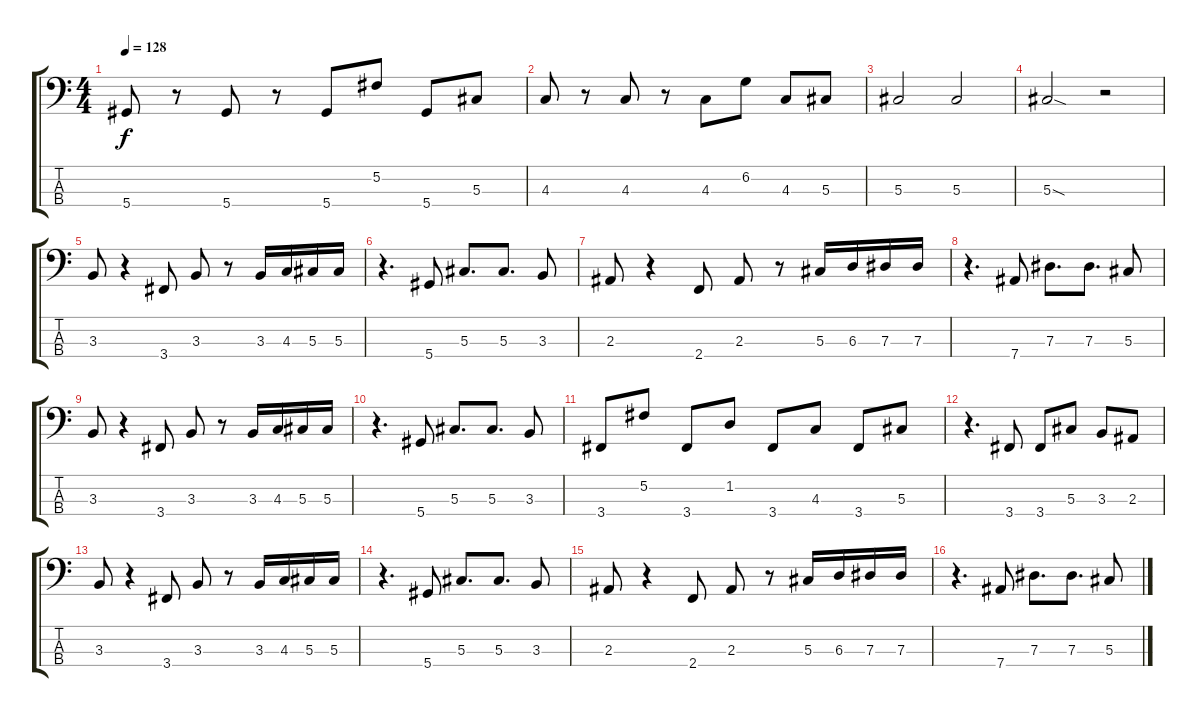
\track "" {instrument electricbassfinger}
\staff {score tabs}
\tuning (Gb2 Db2 Ab1 Eb1) {hide}
\ts (4 4)
\tempo 128
\clef f4
\ks c
5.4.8{dy f} r.8 5.4.8 r.8 5.4.8 5.2.8 5.4.8 5.3.8 |
4.3.8 r.8 4.3.8 r.8 4.3.8 6.2.8 4.3.8 5.3.8 |
5.3.2 5.3.2 |
5.3{sod}.2 r.2 |
3.3.8 r.4 3.4.8 3.3.8 r.8 3.3.16 4.3.16 5.3.16 5.3.16 |
r.4{d} 5.4.8 5.3.8{d} 5.3.8{d} 3.3.8 |
2.3.8 r.4 2.4.8 2.3.8 r.8 5.3.16 6.3.16 7.3.16 7.3.16 |
r.4{d} 7.4.8 7.3.8{d} 7.3.8{d} 5.3.8 |
3.3.8 r.4 3.4.8 3.3.8 r.8 3.3.16 4.3.16 5.3.16 5.3.16 |
r.4{d} 5.4.8 5.3.8{d} 5.3.8{d} 3.3.8 |
3.4.8 5.2.8 3.4.8 1.2.8 3.4.8 4.3.8 3.4.8 5.3.8 |
r.4{d} 3.4.8 3.4.8 5.3.8 3.3.8 2.3.8 |
3.3.8 r.4 3.4.8 3.3.8 r.8 3.3.16 4.3.16 5.3.16 5.3.16 |
r.4{d} 5.4.8 5.3.8{d} 5.3.8{d} 3.3.8 |
2.3.8 r.4 2.4.8 2.3.8 r.8 5.3.16 6.3.16 7.3.16 7.3.16 |
r.4{d} 7.4.8 7.3.8{d} 7.3.8{d} 5.3.8
